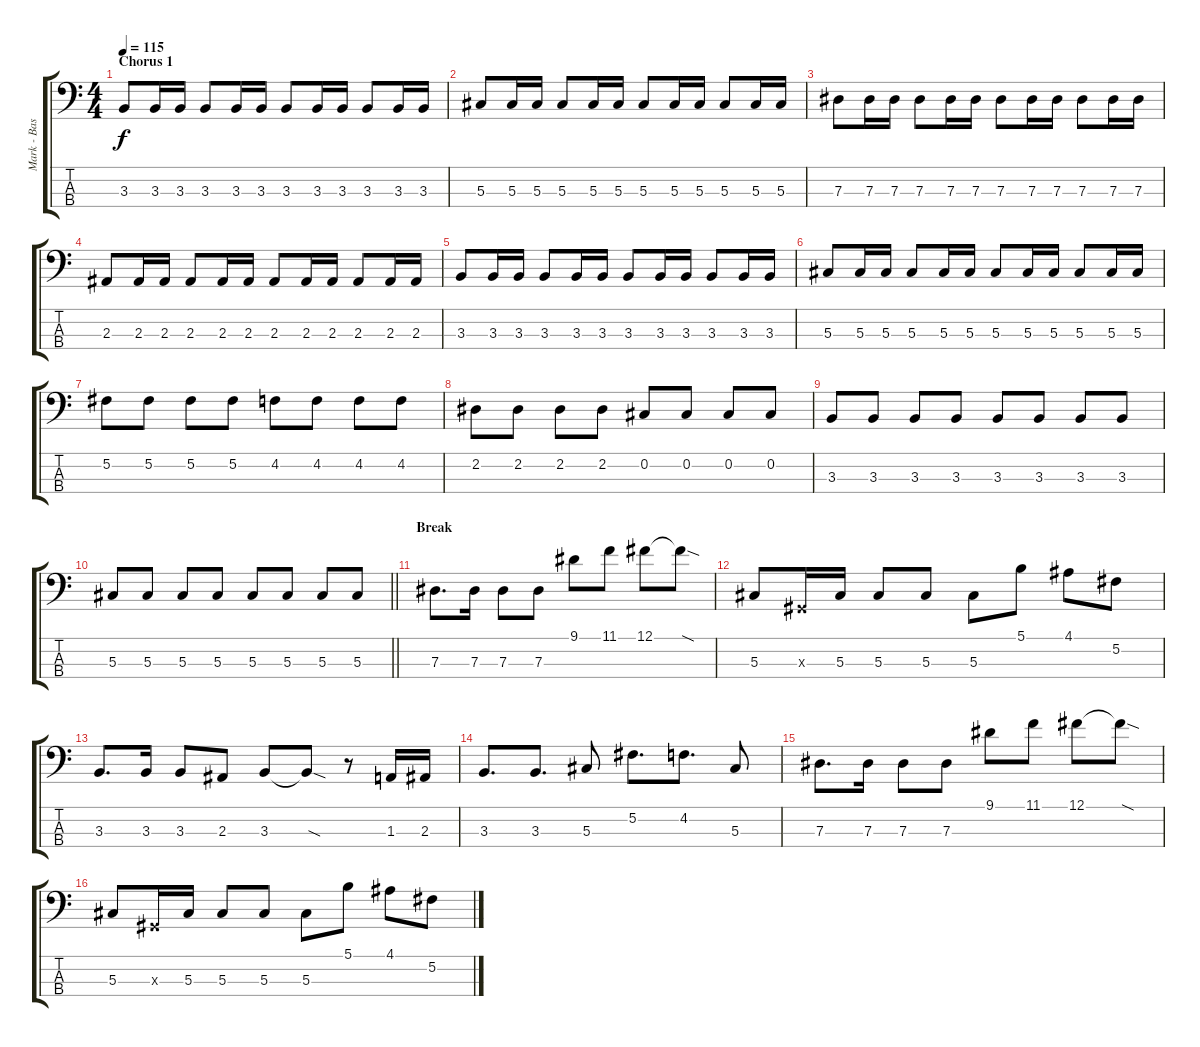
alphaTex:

\track ("Mark - Bass" "Mark - Bas") {instrument electricbasspick}
\staff {score tabs}
\tuning (Gb2 Db2 Ab1 Eb1) {hide}
\ts (4 4)
\section ("" "Chorus 1")
\tempo 115
\clef f4
\ks c
3.3.8{dy f} 3.3.16 3.3.16 3.3.8 3.3.16 3.3.16 3.3.8 3.3.16 3.3.16 3.3.8 3.3.16 3.3.16 |
5.3.8 5.3.16 5.3.16 5.3.8 5.3.16 5.3.16 5.3.8 5.3.16 5.3.16 5.3.8 5.3.16 5.3.16 |
7.3.8 7.3.16 7.3.16 7.3.8 7.3.16 7.3.16 7.3.8 7.3.16 7.3.16 7.3.8 7.3.16 7.3.16 |
2.3.8 2.3.16 2.3.16 2.3.8 2.3.16 2.3.16 2.3.8 2.3.16 2.3.16 2.3.8 2.3.16 2.3.16 |
3.3.8 3.3.16 3.3.16 3.3.8 3.3.16 3.3.16 3.3.8 3.3.16 3.3.16 3.3.8 3.3.16 3.3.16 |
5.3.8 5.3.16 5.3.16 5.3.8 5.3.16 5.3.16 5.3.8 5.3.16 5.3.16 5.3.8 5.3.16 5.3.16 |
5.2.8 5.2.8 5.2.8 5.2.8 4.2.8 4.2.8 4.2.8 4.2.8 |
2.2.8 2.2.8 2.2.8 2.2.8 0.2.8 0.2.8 0.2.8 0.2.8 |
3.3.8 3.3.8 3.3.8 3.3.8 3.3.8 3.3.8 3.3.8 3.3.8 |
\barLineRight lightlight
5.3.8 5.3.8 5.3.8 5.3.8 5.3.8 5.3.8 5.3.8 5.3.8 |
\section ("" "Break")
7.3.8{d} 7.3.16 7.3.8 7.3.8 9.1.8 11.1.8 12.1.8 12.1{sod t}.8 |
5.3.8 0.3{x}.16 5.3.16 5.3.8 5.3.8 5.3.8 5.1.8 4.1.8 5.2.8 |
3.3.8{d} 3.3.16 3.3.8 2.3.8 3.3.8 3.3{sod t}.8 r.8 1.3.16 2.3.16 |
3.3.8{d} 3.3.8{d} 5.3.8 5.2.8{d} 4.2.8{d} 5.3.8 |
7.3.8{d} 7.3.16 7.3.8 7.3.8 9.1.8 11.1.8 12.1.8 12.1{sod t}.8 |
5.3.8 0.3{x}.16 5.3.16 5.3.8 5.3.8 5.3.8 5.1.8 4.1.8 5.2.8
